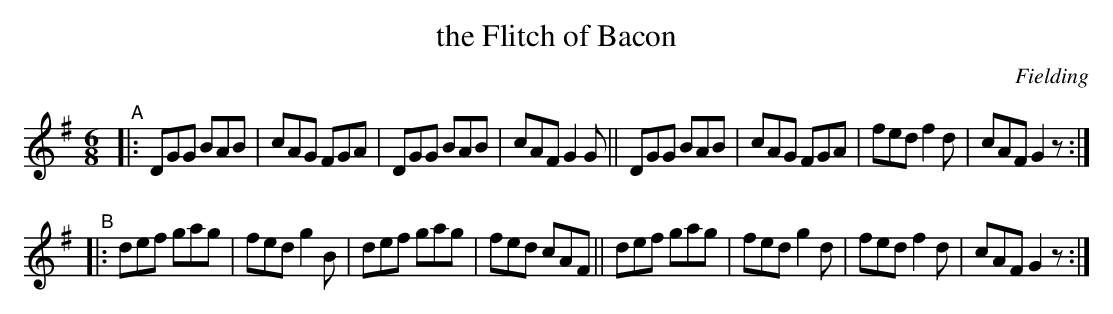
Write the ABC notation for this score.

X:1
T: the Flitch of Bacon
O: Fielding
M: 6/8
L: 1/8
K: G
"^A"|:\
DGG BAB | cAG FGA | DGG BAB | cAF G2G ||\
DGG BAB | cAG FGA | fed f2d | cAF G2z :|
"^B"|:\
def gag | fed g2B | def gag | fed cAF ||\
def gag | fed g2d | fed f2d | cAF G2z :|
